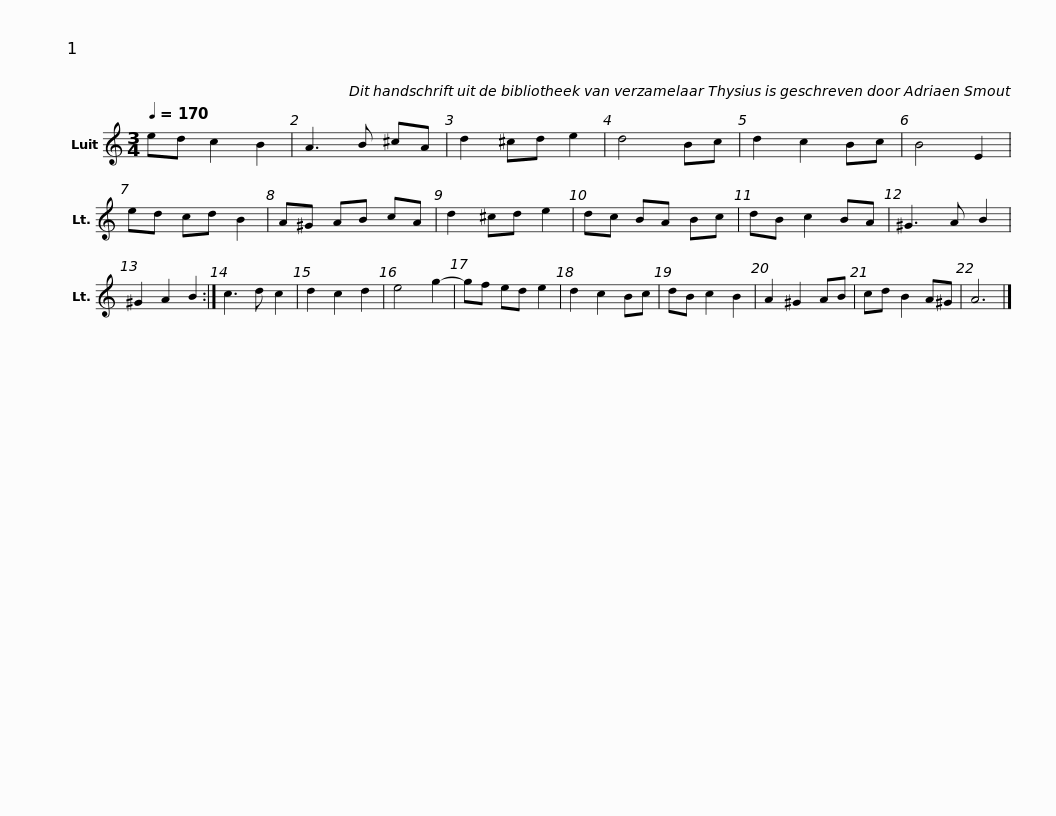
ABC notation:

X:1
L:1/8
Q:1/4=170
M:3/4
I:linebreak $
K:C
V:1 treble
V:1
 ed c2 B2 | A3 B ^cA | d2 ^cd e2 | d4 Bc | d2 c2 Bc | %5
 B4 E2 |$ ed cd B2 | A^G AB cA | d2 ^cd e2 | dc BA Bc | %10
 dB c2 BA | ^G3 A B2 | ^G2 A2 B2 :|$ c3 d c2 | d2 c2 d2 | %15
 e4 g2- | gf ed e2 | d2 c2 Bc | dB c2 B2 | A2 ^G2 AB | %20
 cd B2 A^G | A6 |] %22
